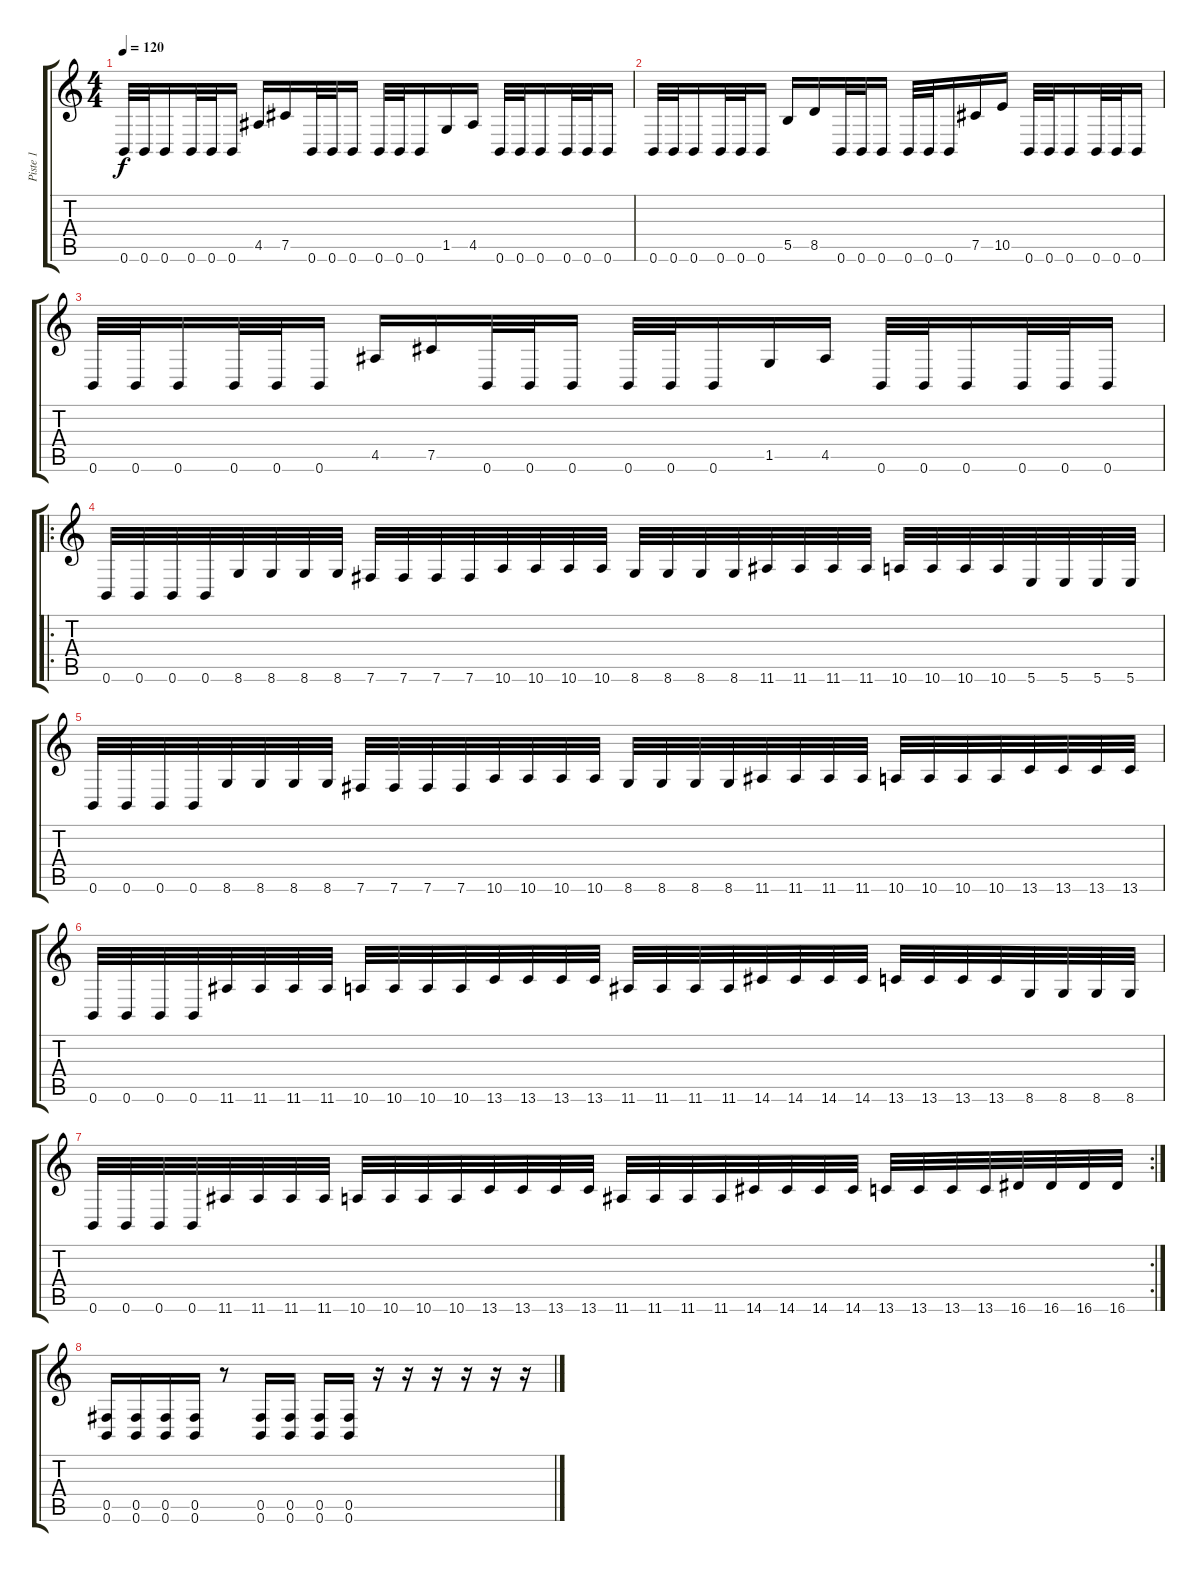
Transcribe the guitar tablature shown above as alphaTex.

\track ("Piste 1" "Piste 1") {instrument distortionguitar}
\staff {score tabs}
\tuning (Db4 Ab3 E3 B2 Gb2 B1) {hide}
\ts (4 4)
\tempo 120
\clef g2
\ks c
0.6.32{dy f} 0.6.32 0.6.16 0.6.32 0.6.32 0.6.16 4.5.16 7.5.16 0.6.32 0.6.32 0.6.16 0.6.32 0.6.32 0.6.16 1.5.16 4.5.16 0.6.32 0.6.32 0.6.16 0.6.32 0.6.32 0.6.16 |
0.6.32 0.6.32 0.6.16 0.6.32 0.6.32 0.6.16 5.5.16 8.5.16 0.6.32 0.6.32 0.6.16 0.6.32 0.6.32 0.6.16 7.5.16 10.5.16 0.6.32 0.6.32 0.6.16 0.6.32 0.6.32 0.6.16 |
0.6.32 0.6.32 0.6.16 0.6.32 0.6.32 0.6.16 4.5.16 7.5.16 0.6.32 0.6.32 0.6.16 0.6.32 0.6.32 0.6.16 1.5.16 4.5.16 0.6.32 0.6.32 0.6.16 0.6.32 0.6.32 0.6.16 |
\ro
0.6.32 0.6.32 0.6.32 0.6.32 8.6.32 8.6.32 8.6.32 8.6.32 7.6.32 7.6.32 7.6.32 7.6.32 10.6.32 10.6.32 10.6.32 10.6.32 8.6.32 8.6.32 8.6.32 8.6.32 11.6.32 11.6.32 11.6.32 11.6.32 10.6.32 10.6.32 10.6.32 10.6.32 5.6.32 5.6.32 5.6.32 5.6.32 |
0.6.32 0.6.32 0.6.32 0.6.32 8.6.32 8.6.32 8.6.32 8.6.32 7.6.32 7.6.32 7.6.32 7.6.32 10.6.32 10.6.32 10.6.32 10.6.32 8.6.32 8.6.32 8.6.32 8.6.32 11.6.32 11.6.32 11.6.32 11.6.32 10.6.32 10.6.32 10.6.32 10.6.32 13.6.32 13.6.32 13.6.32 13.6.32 |
0.6.32 0.6.32 0.6.32 0.6.32 11.6.32 11.6.32 11.6.32 11.6.32 10.6.32 10.6.32 10.6.32 10.6.32 13.6.32 13.6.32 13.6.32 13.6.32 11.6.32 11.6.32 11.6.32 11.6.32 14.6.32 14.6.32 14.6.32 14.6.32 13.6.32 13.6.32 13.6.32 13.6.32 8.6.32 8.6.32 8.6.32 8.6.32 |
\rc 2
0.6.32 0.6.32 0.6.32 0.6.32 11.6.32 11.6.32 11.6.32 11.6.32 10.6.32 10.6.32 10.6.32 10.6.32 13.6.32 13.6.32 13.6.32 13.6.32 11.6.32 11.6.32 11.6.32 11.6.32 14.6.32 14.6.32 14.6.32 14.6.32 13.6.32 13.6.32 13.6.32 13.6.32 16.6.32 16.6.32 16.6.32 16.6.32 |
(0.5 0.6).16 (0.5 0.6).16 (0.5 0.6).16 (0.5 0.6).16 r.8 (0.5 0.6).16 (0.5 0.6).16 (0.5 0.6).16 (0.5 0.6).16 r.16 r.16 r.16 r.16 r.16 r.16
